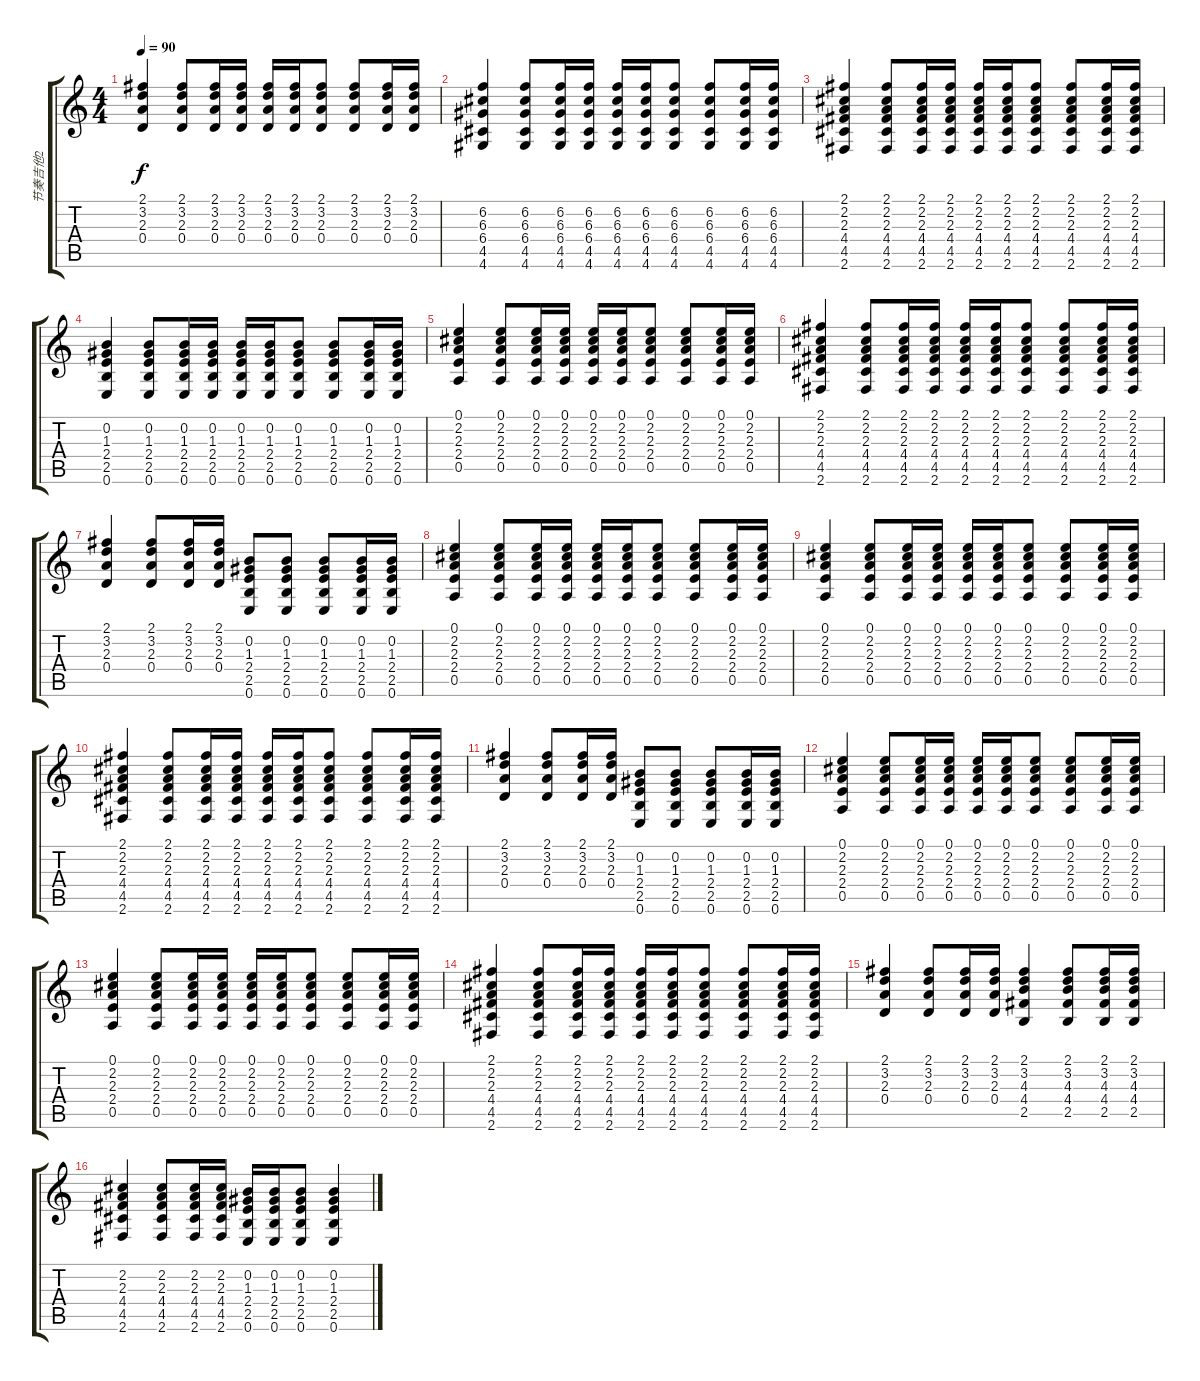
\track ("节奏吉他2" "节奏吉他2") {instrument acousticguitarsteel}
\staff {score tabs}
\tuning (E4 B3 G3 D3 A2 E2) {hide}
\ts (4 4)
\tempo 90
\clef g2
\ks c
(2.1 3.2 2.3 0.4).4{dy f} (2.1 3.2 2.3 0.4).8 (2.1 3.2 2.3 0.4).16 (2.1 3.2 2.3 0.4).16 (2.1 3.2 2.3 0.4).16 (2.1 3.2 2.3 0.4).16 (2.1 3.2 2.3 0.4).8 (2.1 3.2 2.3 0.4).8 (2.1 3.2 2.3 0.4).16 (2.1 3.2 2.3 0.4).16 |
(6.2 6.3 6.4 4.5 4.6).4 (6.2 6.3 6.4 4.5 4.6).8 (6.2 6.3 6.4 4.5 4.6).16 (6.2 6.3 6.4 4.5 4.6).16 (6.2 6.3 6.4 4.5 4.6).16 (6.2 6.3 6.4 4.5 4.6).16 (6.2 6.3 6.4 4.5 4.6).8 (6.2 6.3 6.4 4.5 4.6).8 (6.2 6.3 6.4 4.5 4.6).16 (6.2 6.3 6.4 4.5 4.6).16 |
(2.1 2.2 2.3 4.4 4.5 2.6).4 (2.1 2.2 2.3 4.4 4.5 2.6).8 (2.1 2.2 2.3 4.4 4.5 2.6).16 (2.1 2.2 2.3 4.4 4.5 2.6).16 (2.1 2.2 2.3 4.4 4.5 2.6).16 (2.1 2.2 2.3 4.4 4.5 2.6).16 (2.1 2.2 2.3 4.4 4.5 2.6).8 (2.1 2.2 2.3 4.4 4.5 2.6).8 (2.1 2.2 2.3 4.4 4.5 2.6).16 (2.1 2.2 2.3 4.4 4.5 2.6).16 |
(0.2 1.3 2.4 2.5 0.6).4 (0.2 1.3 2.4 2.5 0.6).8 (0.2 1.3 2.4 2.5 0.6).16 (0.2 1.3 2.4 2.5 0.6).16 (0.2 1.3 2.4 2.5 0.6).16 (0.2 1.3 2.4 2.5 0.6).16 (0.2 1.3 2.4 2.5 0.6).8 (0.2 1.3 2.4 2.5 0.6).8 (0.2 1.3 2.4 2.5 0.6).16 (0.2 1.3 2.4 2.5 0.6).16 |
(0.1 2.2 2.3 2.4 0.5).4 (0.1 2.2 2.3 2.4 0.5).8 (0.1 2.2 2.3 2.4 0.5).16 (0.1 2.2 2.3 2.4 0.5).16 (0.1 2.2 2.3 2.4 0.5).16 (0.1 2.2 2.3 2.4 0.5).16 (0.1 2.2 2.3 2.4 0.5).8 (0.1 2.2 2.3 2.4 0.5).8 (0.1 2.2 2.3 2.4 0.5).16 (0.1 2.2 2.3 2.4 0.5).16 |
(2.1 2.2 2.3 4.4 4.5 2.6).4 (2.1 2.2 2.3 4.4 4.5 2.6).8 (2.1 2.2 2.3 4.4 4.5 2.6).16 (2.1 2.2 2.3 4.4 4.5 2.6).16 (2.1 2.2 2.3 4.4 4.5 2.6).16 (2.1 2.2 2.3 4.4 4.5 2.6).16 (2.1 2.2 2.3 4.4 4.5 2.6).8 (2.1 2.2 2.3 4.4 4.5 2.6).8 (2.1 2.2 2.3 4.4 4.5 2.6).16 (2.1 2.2 2.3 4.4 4.5 2.6).16 |
(2.1 3.2 2.3 0.4).4 (2.1 3.2 2.3 0.4).8 (2.1 3.2 2.3 0.4).16 (2.1 3.2 2.3 0.4).16 (0.2 1.3 2.4 2.5 0.6).8 (0.2 1.3 2.4 2.5 0.6).8 (0.2 1.3 2.4 2.5 0.6).8 (0.2 1.3 2.4 2.5 0.6).16 (0.2 1.3 2.4 2.5 0.6).16 |
(0.1 2.2 2.3 2.4 0.5).4 (0.1 2.2 2.3 2.4 0.5).8 (0.1 2.2 2.3 2.4 0.5).16 (0.1 2.2 2.3 2.4 0.5).16 (0.1 2.2 2.3 2.4 0.5).16 (0.1 2.2 2.3 2.4 0.5).16 (0.1 2.2 2.3 2.4 0.5).8 (0.1 2.2 2.3 2.4 0.5).8 (0.1 2.2 2.3 2.4 0.5).16 (0.1 2.2 2.3 2.4 0.5).16 |
(0.1 2.2 2.3 2.4 0.5).4 (0.1 2.2 2.3 2.4 0.5).8 (0.1 2.2 2.3 2.4 0.5).16 (0.1 2.2 2.3 2.4 0.5).16 (0.1 2.2 2.3 2.4 0.5).16 (0.1 2.2 2.3 2.4 0.5).16 (0.1 2.2 2.3 2.4 0.5).8 (0.1 2.2 2.3 2.4 0.5).8 (0.1 2.2 2.3 2.4 0.5).16 (0.1 2.2 2.3 2.4 0.5).16 |
(2.1 2.2 2.3 4.4 4.5 2.6).4 (2.1 2.2 2.3 4.4 4.5 2.6).8 (2.1 2.2 2.3 4.4 4.5 2.6).16 (2.1 2.2 2.3 4.4 4.5 2.6).16 (2.1 2.2 2.3 4.4 4.5 2.6).16 (2.1 2.2 2.3 4.4 4.5 2.6).16 (2.1 2.2 2.3 4.4 4.5 2.6).8 (2.1 2.2 2.3 4.4 4.5 2.6).8 (2.1 2.2 2.3 4.4 4.5 2.6).16 (2.1 2.2 2.3 4.4 4.5 2.6).16 |
(2.1 3.2 2.3 0.4).4 (2.1 3.2 2.3 0.4).8 (2.1 3.2 2.3 0.4).16 (2.1 3.2 2.3 0.4).16 (0.2 1.3 2.4 2.5 0.6).8 (0.2 1.3 2.4 2.5 0.6).8 (0.2 1.3 2.4 2.5 0.6).8 (0.2 1.3 2.4 2.5 0.6).16 (0.2 1.3 2.4 2.5 0.6).16 |
(0.1 2.2 2.3 2.4 0.5).4 (0.1 2.2 2.3 2.4 0.5).8 (0.1 2.2 2.3 2.4 0.5).16 (0.1 2.2 2.3 2.4 0.5).16 (0.1 2.2 2.3 2.4 0.5).16 (0.1 2.2 2.3 2.4 0.5).16 (0.1 2.2 2.3 2.4 0.5).8 (0.1 2.2 2.3 2.4 0.5).8 (0.1 2.2 2.3 2.4 0.5).16 (0.1 2.2 2.3 2.4 0.5).16 |
(0.1 2.2 2.3 2.4 0.5).4 (0.1 2.2 2.3 2.4 0.5).8 (0.1 2.2 2.3 2.4 0.5).16 (0.1 2.2 2.3 2.4 0.5).16 (0.1 2.2 2.3 2.4 0.5).16 (0.1 2.2 2.3 2.4 0.5).16 (0.1 2.2 2.3 2.4 0.5).8 (0.1 2.2 2.3 2.4 0.5).8 (0.1 2.2 2.3 2.4 0.5).16 (0.1 2.2 2.3 2.4 0.5).16 |
(2.1 2.2 2.3 4.4 4.5 2.6).4 (2.1 2.2 2.3 4.4 4.5 2.6).8 (2.1 2.2 2.3 4.4 4.5 2.6).16 (2.1 2.2 2.3 4.4 4.5 2.6).16 (2.1 2.2 2.3 4.4 4.5 2.6).16 (2.1 2.2 2.3 4.4 4.5 2.6).16 (2.1 2.2 2.3 4.4 4.5 2.6).8 (2.1 2.2 2.3 4.4 4.5 2.6).8 (2.1 2.2 2.3 4.4 4.5 2.6).16 (2.1 2.2 2.3 4.4 4.5 2.6).16 |
(2.1 3.2 2.3 0.4).4 (2.1 3.2 2.3 0.4).8 (2.1 3.2 2.3 0.4).16 (2.1 3.2 2.3 0.4).16 (2.1 3.2 4.3 4.4 2.5).4 (2.1 3.2 4.3 4.4 2.5).8 (2.1 3.2 4.3 4.4 2.5).16 (2.1 3.2 4.3 4.4 2.5).16 |
(2.2 2.3 4.4 4.5 2.6).4 (2.2 2.3 4.4 4.5 2.6).8 (2.2 2.3 4.4 4.5 2.6).16 (2.2 2.3 4.4 4.5 2.6).16 (0.2 1.3 2.4 2.5 0.6).16 (0.2 1.3 2.4 2.5 0.6).16 (0.2 1.3 2.4 2.5 0.6).8 (0.2 1.3 2.4 2.5 0.6).4
